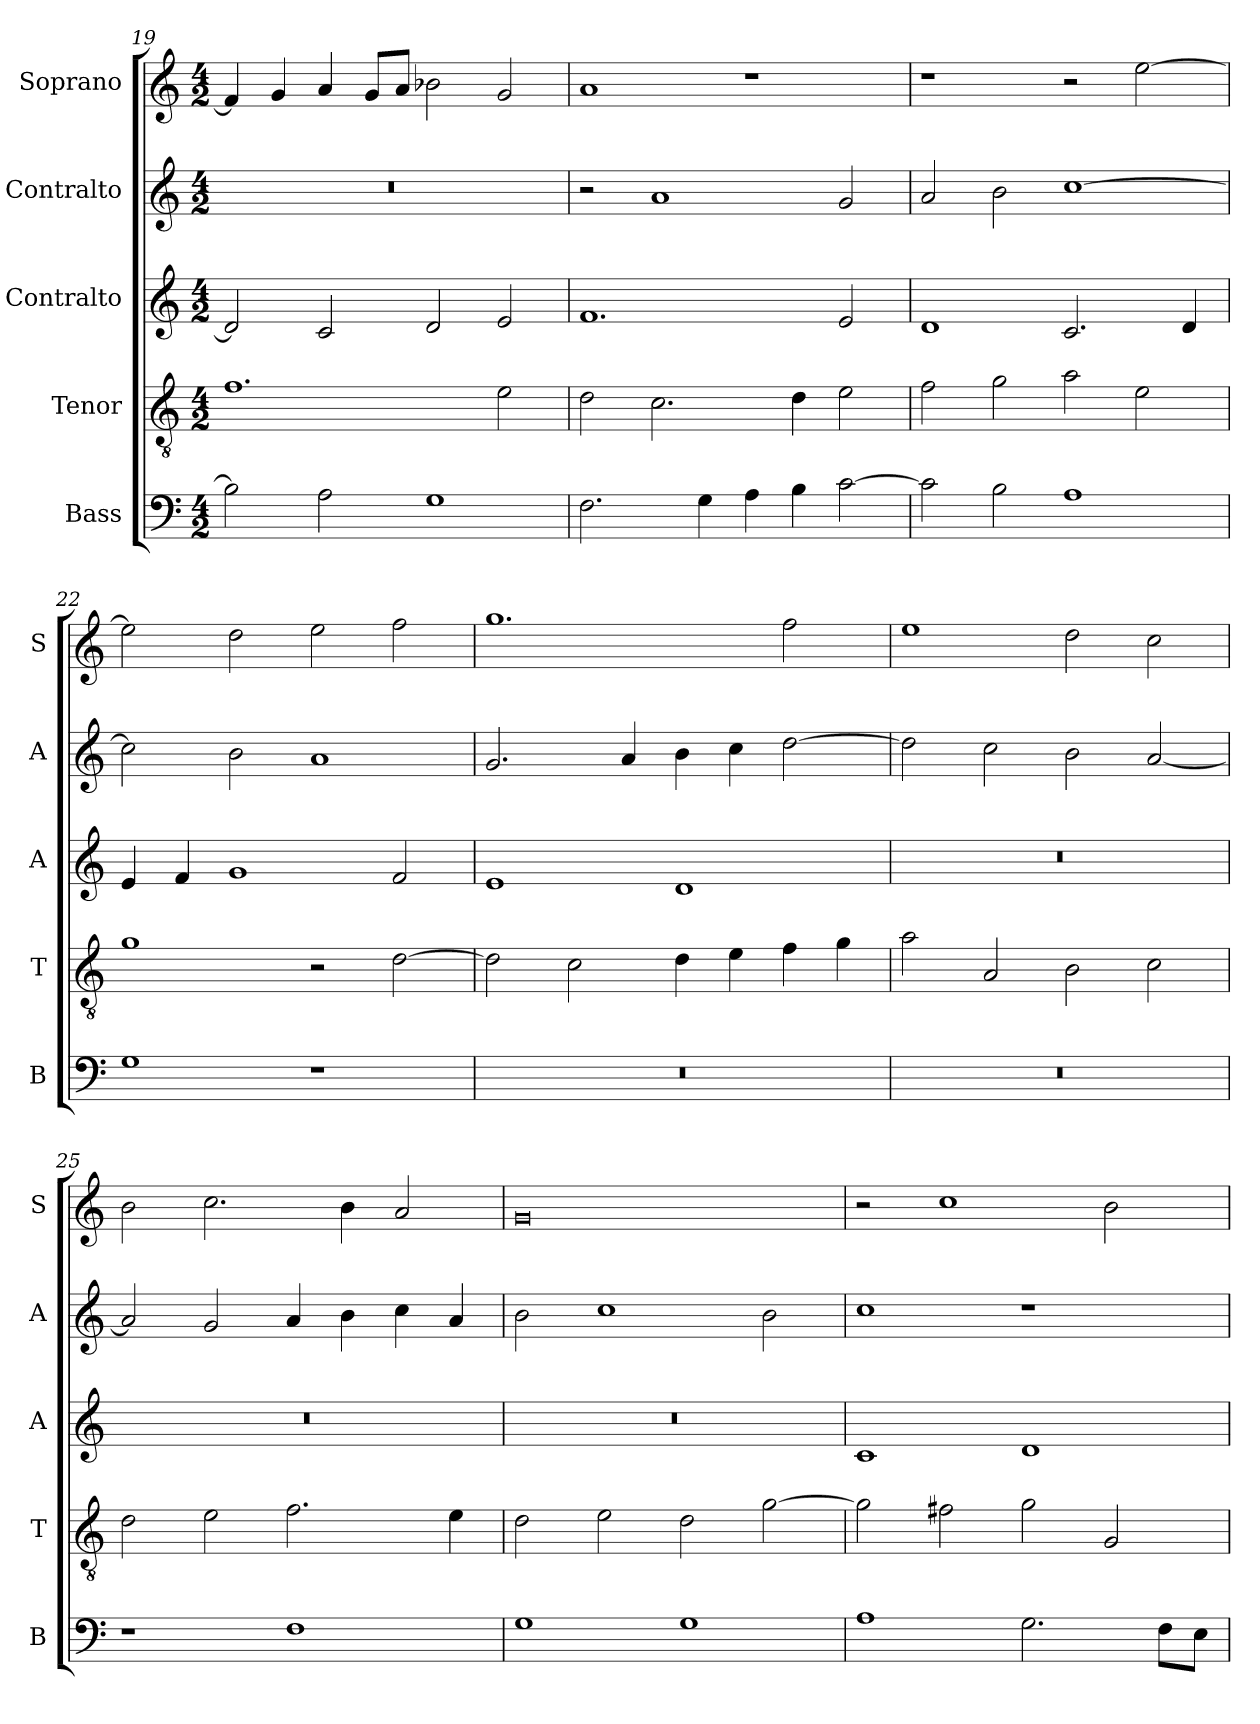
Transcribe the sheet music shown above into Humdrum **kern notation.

**kern	**kern	**kern	**kern	**kern
*part5	*part4	*part3	*part2	*part1
*staff5	*staff4	*staff3	*staff2	*staff1
*I"Bass	*I"Tenor	*I"Contralto	*I"Contralto	*I"Soprano
*I'B	*I'T	*I'A	*I'A	*I'S
*clefF4	*clefGv2	*clefG2	*clefG2	*clefG2
*k[]	*k[]	*k[]	*k[]	*k[]
*D:dor	*D:dor	*D:dor	*D:dor	*D:dor
*M4/2	*M4/2	*M4/2	*M4/2	*M4/2
=19	=19	=19	=19	=19
2B-]	1.f	2d]	0r	4f]
.	.	.	.	4g
2A	.	2c	.	4a
.	.	.	.	8g/L
.	.	.	.	8a/J
1G	.	2d	.	2b-X
.	2e	2e	.	2g
=20	=20	=20	=20	=20
2.F	2d	1.f	2r	1a
.	2.c	.	1a	.
4G	.	.	.	.
4A	.	.	.	1r
4B	4d	.	.	.
[2c	2e	2e	2g	.
=21	=21	=21	=21	=21
2c]	2f	1d	2a	1r
2B	2g	.	2b	.
1A	2a	2.c	[1cc	2r
.	2e	.	.	[2ee
.	.	4d	.	.
=22	=22	=22	=22	=22
1G	1g	4e	2cc]	2ee]
.	.	4f	.	.
.	.	1g	2b	2dd
1r	2r	.	1a	2ee
.	[2d	2f	.	2ff
=23	=23	=23	=23	=23
0r	2d]	1e	2.g	1.gg
.	2c	.	.	.
.	.	.	4a	.
.	4d	1d	4b	.
.	4e	.	4cc	.
.	4f	.	[2dd	2ff
.	4g	.	.	.
=24	=24	=24	=24	=24
0r	2a	0r	2dd]	1ee
.	2A	.	2cc	.
.	2B	.	2b	2dd
.	2c	.	[2a	2cc
=25	=25	=25	=25	=25
1r	2d	0r	2a]	2b
.	2e	.	2g	2.cc
1F	2.f	.	4a	.
.	.	.	4b	4b
.	.	.	4cc	2a
.	4e	.	4a	.
=26	=26	=26	=26	=26
1G	2d	0r	2b	0g
.	2e	.	1cc	.
1G	2d	.	.	.
.	[2g	.	2b	.
=27	=27	=27	=27	=27
1A	2g]	1c	1cc	2r
.	2f#X	.	.	1cc
2.G	2g	1d	1r	.
.	2G	.	.	2b
8F\L	.	.	.	.
8E\J	.	.	.	.
=	=	=	=	=
*-	*-	*-	*-	*-
